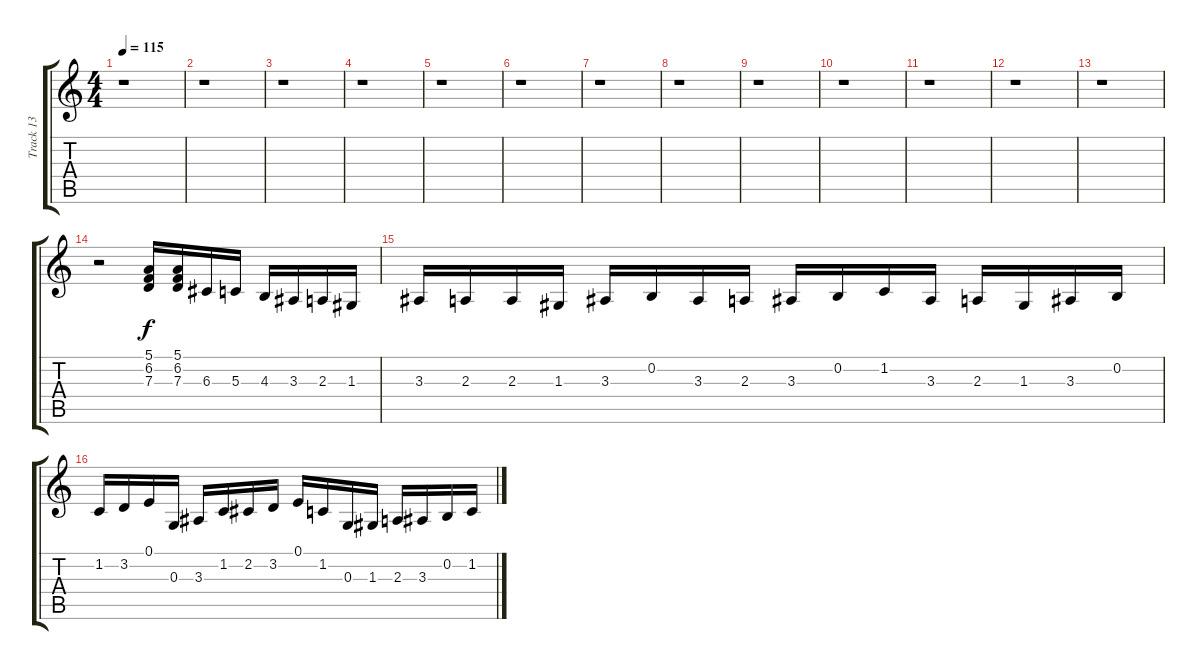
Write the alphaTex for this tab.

\track ("Track 13" "Track 13") {instrument tangoaccordion}
\staff {score tabs}
\tuning (E4 B3 G3 D3 A2 E2) {hide}
\ts (4 4)
\tempo 115
\clef g2
\ks c
r.1{dy f} |
r.1 |
r.1 |
r.1 |
r.1 |
r.1 |
r.1 |
r.1 |
r.1 |
r.1 |
r.1 |
r.1 |
r.1 |
r.2 (5.1 6.2 7.3).16 (5.1 6.2 7.3).16 6.3.16 5.3.16 4.3.16 3.3.16 2.3.16 1.3.16 |
3.3.16 2.3.16 2.3.16 1.3.16 3.3.16 0.2.16 3.3.16 2.3.16 3.3.16 0.2.16 1.2.16 3.3.16 2.3.16 1.3.16 3.3.16 0.2.16 |
1.2.16 3.2.16 0.1.16 0.3.16 3.3.16 1.2.16 2.2.16 3.2.16 0.1.16 1.2.16 0.3.16 1.3.16 2.3.16 3.3.16 0.2.16 1.2.16
